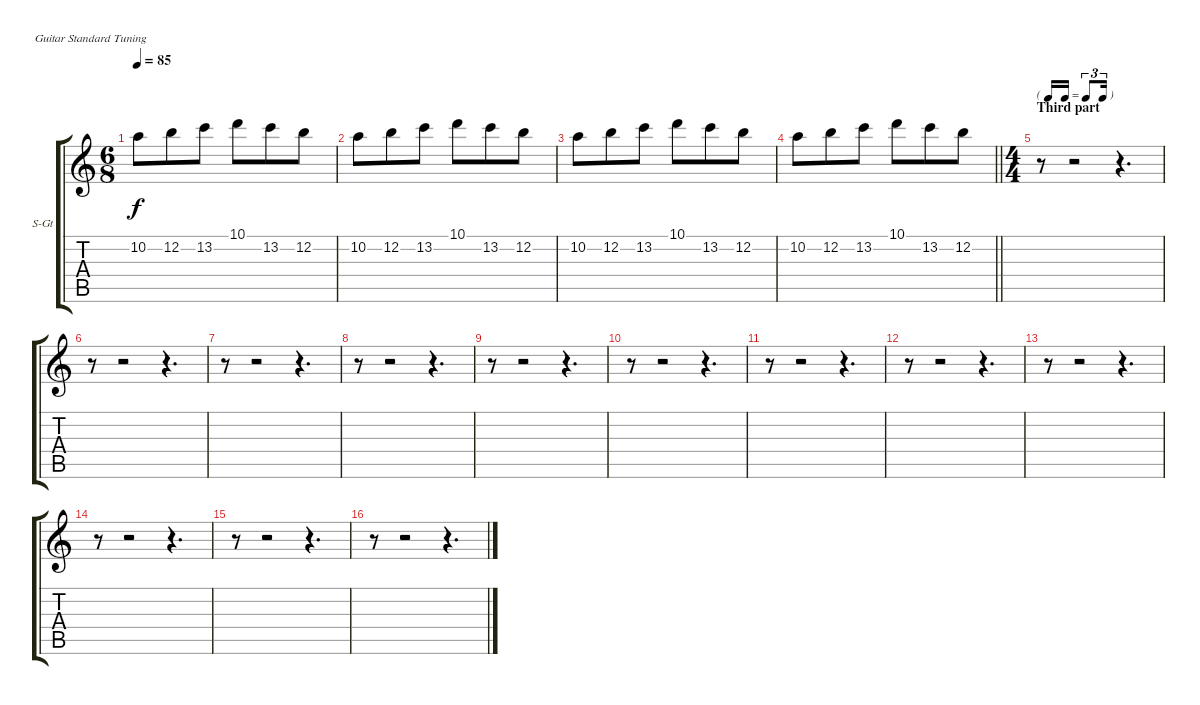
\bracketExtendMode groupsimilarinstruments
\firstSystemTrackNameOrientation horizontal
\otherSystemsTrackNameOrientation horizontal
\track ("Hammond Organ" "S-Gt") {instrument rockorgan}
\staff {score tabs}
\tuning (E4 B3 G3 D3 A2 E2)
\displaytranspose 12
\ts (6 8)
\tempo 85
\clef g2
\ks c
10.2.8{dy f} 12.2.8 13.2.8 10.1.8 13.2.8 12.2.8 |
10.2.8 12.2.8 13.2.8 10.1.8 13.2.8 12.2.8 |
10.2.8 12.2.8 13.2.8 10.1.8 13.2.8 12.2.8 |
\barLineRight lightlight
10.2.8 12.2.8 13.2.8 10.1.8 13.2.8 12.2.8 |
\ts (4 4)
\beaming (8 2 2 2 2)
\tf triplet16th
\section ("" "Third part")
r.8 r.2 r.4{d} |
r.8 r.2 r.4{d} |
r.8 r.2 r.4{d} |
r.8 r.2 r.4{d} |
r.8 r.2 r.4{d} |
r.8 r.2 r.4{d} |
r.8 r.2 r.4{d} |
r.8 r.2 r.4{d} |
r.8 r.2 r.4{d} |
r.8 r.2 r.4{d} |
r.8 r.2 r.4{d} |
r.8 r.2 r.4{d}
